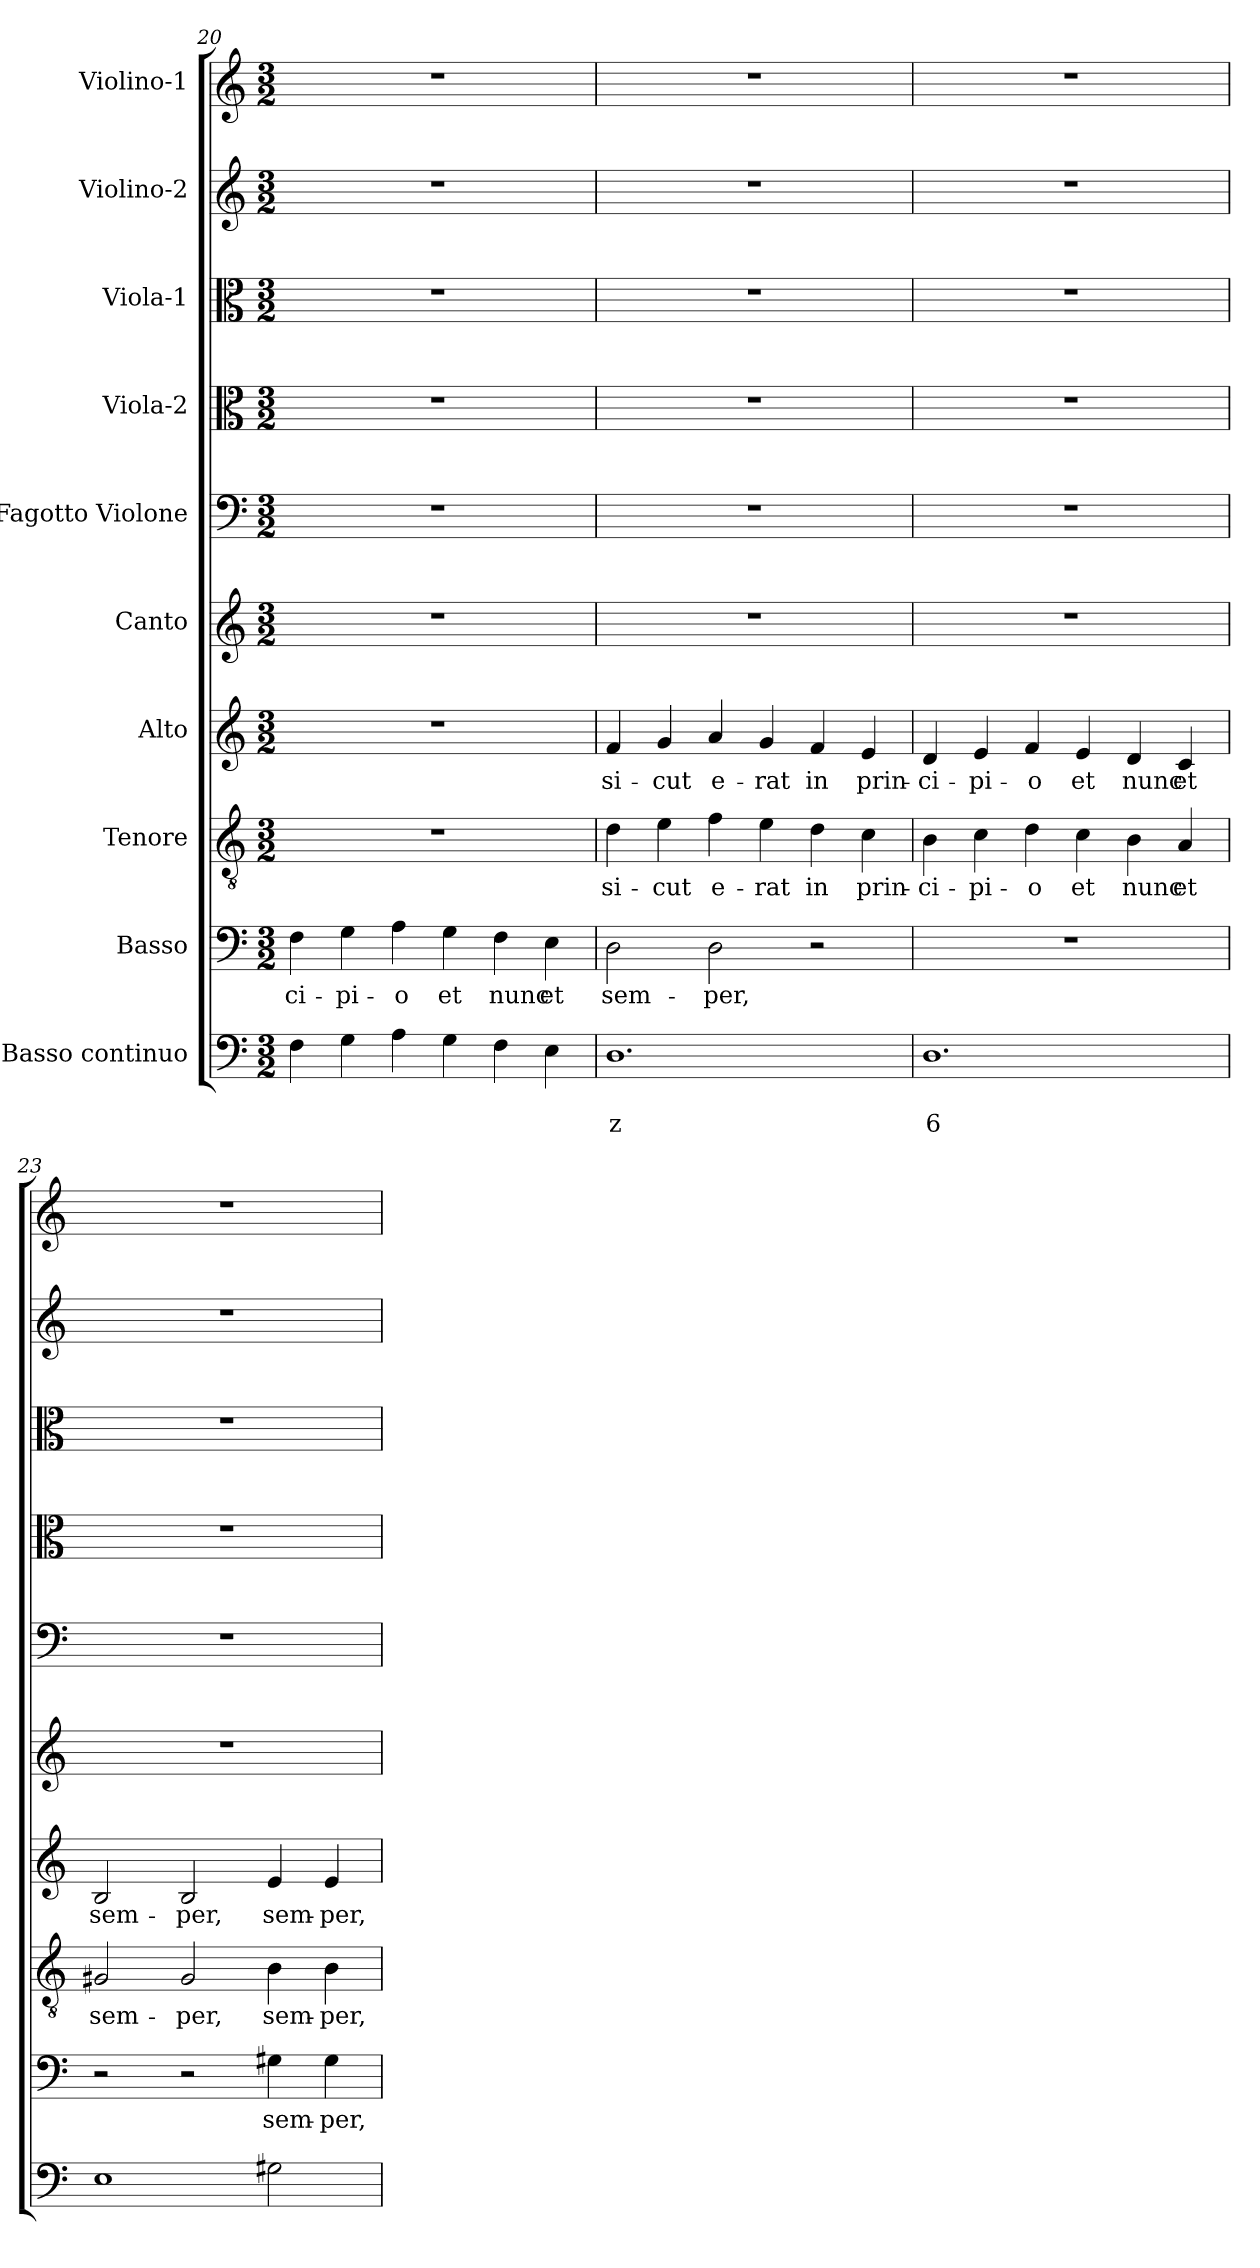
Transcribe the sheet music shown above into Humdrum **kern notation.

**kern	**text	**text	**kern	**text	**kern	**text	**kern	**text	**kern	**kern	**kern	**kern	**kern	**kern
*part10	*part10	*part10	*part9	*part9	*part8	*part8	*part7	*part7	*part6	*part5	*part4	*part3	*part2	*part1
*staff10	*staff10	*staff10	*staff9	*staff9	*staff8	*staff8	*staff7	*staff7	*staff6	*staff5	*staff4	*staff3	*staff2	*staff1
*I"Basso continuo	*	*	*I"Basso	*	*I"Tenore	*	*I"Alto	*	*I"Canto	*I"Fagotto Violone	*I"Viola-2	*I"Viola-1	*I"Violino-2	*I"Violino-1
*clefF4	*	*	*clefF4	*	*clefGv2	*	*clefG2	*	*clefG2	*clefF4	*clefC3	*clefC3	*clefG2	*clefG2
*k[]	*	*	*k[]	*	*k[]	*	*k[]	*	*k[]	*k[]	*k[]	*k[]	*k[]	*k[]
*C:	*	*	*C:	*	*C:	*	*C:	*	*C:	*C:	*C:	*C:	*C:	*C:
*M3/2	*	*	*M3/2	*	*M3/2	*	*M3/2	*	*M3/2	*M3/2	*M3/2	*M3/2	*M3/2	*M3/2
=20	=20	=20	=20	=20	=20	=20	=20	=20	=20	=20	=20	=20	=20	=20
!	!	!	!	!LO:LY:b	!	!	!	!	!	!	!	!	!	!
4F\	.	.	4F\	-ci-	1.r	.	1.r	.	1.r	1.r	1.r	1.r	1.r	1.r
!	!	!	!	!LO:LY:b	!	!	!	!	!	!	!	!	!	!
4G\	.	.	4G\	-pi-	.	.	.	.	.	.	.	.	.	.
!	!	!	!	!LO:LY:b	!	!	!	!	!	!	!	!	!	!
4A\	.	.	4A\	-o	.	.	.	.	.	.	.	.	.	.
!	!	!	!	!LO:LY:b	!	!	!	!	!	!	!	!	!	!
4G\	.	.	4G\	et	.	.	.	.	.	.	.	.	.	.
!	!	!	!	!LO:LY:b	!	!	!	!	!	!	!	!	!	!
4F\	.	.	4F\	nunc	.	.	.	.	.	.	.	.	.	.
!	!	!	!	!LO:LY:b	!	!	!	!	!	!	!	!	!	!
4E\	.	.	4E\	et	.	.	.	.	.	.	.	.	.	.
=21	=21	=21	=21	=21	=21	=21	=21	=21	=21	=21	=21	=21	=21	=21
!	!	!LO:LY:b	!	!	!	!	!	!	!	!	!	!	!	!
!	!	!	!	!LO:LY:b	!	!	!	!	!	!	!	!	!	!
!	!	!	!	!	!	!LO:LY:b	!	!	!	!	!	!	!	!
!	!	!	!	!	!	!	!	!LO:LY:b	!	!	!	!	!	!
1.D	.	z	2D\	sem-	4d\	si-	4f/	si-	1.r	1.r	1.r	1.r	1.r	1.r
!	!	!	!	!	!	!LO:LY:b	!	!	!	!	!	!	!	!
!	!	!	!	!	!	!	!	!LO:LY:b	!	!	!	!	!	!
.	.	.	.	.	4e\	-cut	4g/	-cut	.	.	.	.	.	.
!	!	!	!	!LO:LY:b	!	!	!	!	!	!	!	!	!	!
!	!	!	!	!	!	!LO:LY:b	!	!	!	!	!	!	!	!
!	!	!	!	!	!	!	!	!LO:LY:b	!	!	!	!	!	!
.	.	.	2D\	-per,	4f\	e-	4a/	e-	.	.	.	.	.	.
!	!	!	!	!	!	!LO:LY:b	!	!	!	!	!	!	!	!
!	!	!	!	!	!	!	!	!LO:LY:b	!	!	!	!	!	!
.	.	.	.	.	4e\	-rat	4g/	-rat	.	.	.	.	.	.
!	!	!	!	!	!	!LO:LY:b	!	!	!	!	!	!	!	!
!	!	!	!	!	!	!	!	!LO:LY:b	!	!	!	!	!	!
.	.	.	2r	.	4d\	in	4f/	in	.	.	.	.	.	.
!	!	!	!	!	!	!LO:LY:b	!	!	!	!	!	!	!	!
!	!	!	!	!	!	!	!	!LO:LY:b	!	!	!	!	!	!
.	.	.	.	.	4c\	prin-	4e/	prin-	.	.	.	.	.	.
=22	=22	=22	=22	=22	=22	=22	=22	=22	=22	=22	=22	=22	=22	=22
!	!	!LO:LY:b	!	!	!	!	!	!	!	!	!	!	!	!
!	!	!	!	!	!	!LO:LY:b	!	!	!	!	!	!	!	!
!	!	!	!	!	!	!	!	!LO:LY:b	!	!	!	!	!	!
1.D	.	6	1.r	.	4B\	-ci-	4d/	-ci-	1.r	1.r	1.r	1.r	1.r	1.r
!	!	!	!	!	!	!LO:LY:b	!	!	!	!	!	!	!	!
!	!	!	!	!	!	!	!	!LO:LY:b	!	!	!	!	!	!
.	.	.	.	.	4c\	-pi-	4e/	-pi-	.	.	.	.	.	.
!	!	!	!	!	!	!LO:LY:b	!	!	!	!	!	!	!	!
!	!	!	!	!	!	!	!	!LO:LY:b	!	!	!	!	!	!
.	.	.	.	.	4d\	-o	4f/	-o	.	.	.	.	.	.
!	!	!	!	!	!	!LO:LY:b	!	!	!	!	!	!	!	!
!	!	!	!	!	!	!	!	!LO:LY:b	!	!	!	!	!	!
.	.	.	.	.	4c\	et	4e/	et	.	.	.	.	.	.
!	!	!	!	!	!	!LO:LY:b	!	!	!	!	!	!	!	!
!	!	!	!	!	!	!	!	!LO:LY:b	!	!	!	!	!	!
.	.	.	.	.	4B\	nunc	4d/	nunc	.	.	.	.	.	.
!	!	!	!	!	!	!LO:LY:b	!	!	!	!	!	!	!	!
!	!	!	!	!	!	!	!	!LO:LY:b	!	!	!	!	!	!
.	.	.	.	.	4A/	et	4c/	et	.	.	.	.	.	.
=23	=23	=23	=23	=23	=23	=23	=23	=23	=23	=23	=23	=23	=23	=23
!	!	!	!	!	!	!LO:LY:b	!	!	!	!	!	!	!	!
!	!	!	!	!	!	!	!	!LO:LY:b	!	!	!	!	!	!
1E	.	.	2r	.	2G#X/	sem-	2B/	sem-	1.r	1.r	1.r	1.r	1.r	1.r
!	!	!	!	!	!	!LO:LY:b	!	!	!	!	!	!	!	!
!	!	!	!	!	!	!	!	!LO:LY:b	!	!	!	!	!	!
.	.	.	2r	.	2G#/	-per,	2B/	-per,	.	.	.	.	.	.
!	!	!	!	!LO:LY:b	!	!	!	!	!	!	!	!	!	!
!	!	!	!	!	!	!LO:LY:b	!	!	!	!	!	!	!	!
!	!	!	!	!	!	!	!	!LO:LY:b	!	!	!	!	!	!
2G#X\	.	.	4G#X\	sem-	4B\	sem-	4e/	sem-	.	.	.	.	.	.
!	!	!	!	!LO:LY:b	!	!	!	!	!	!	!	!	!	!
!	!	!	!	!	!	!LO:LY:b	!	!	!	!	!	!	!	!
!	!	!	!	!	!	!	!	!LO:LY:b	!	!	!	!	!	!
.	.	.	4G#\	-per,	4B\	-per,	4e/	-per,	.	.	.	.	.	.
=	=	=	=	=	=	=	=	=	=	=	=	=	=	=
*-	*-	*-	*-	*-	*-	*-	*-	*-	*-	*-	*-	*-	*-	*-
